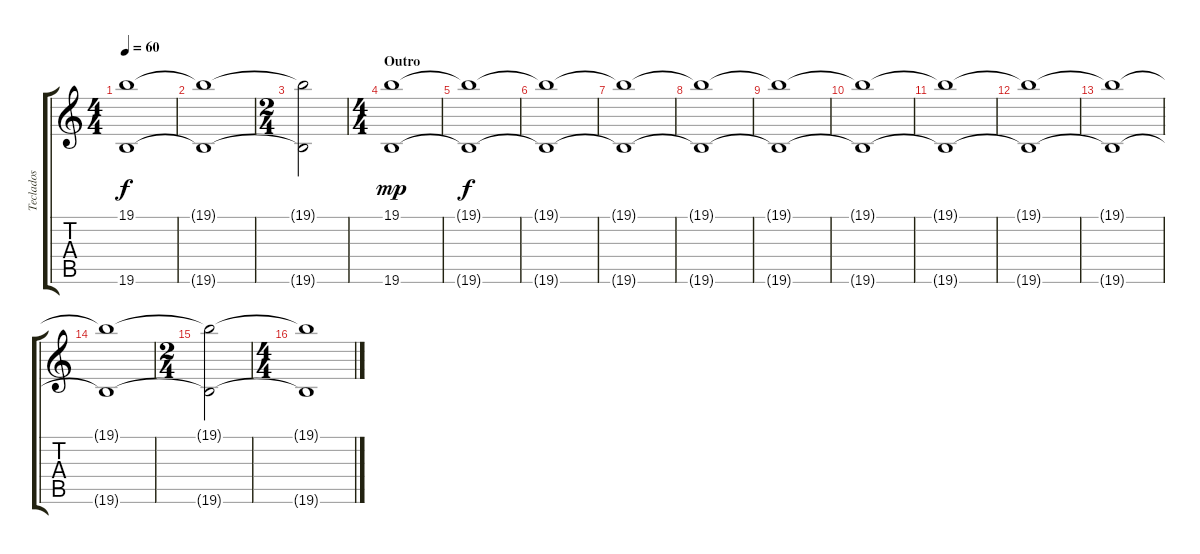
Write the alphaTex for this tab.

\track ("Teclados" "Teclados") {instrument pad2warm}
\staff {score tabs}
\tuning (E4 B3 G3 D3 A2 E2) {hide}
\ts (4 4)
\tempo 60
\clef g2
\ks c
(19.1{t} 19.6{t}).1{dy f} |
(19.1{t} 19.6{t}).1 |
\ts (2 4)
(19.1{t} 19.6{t}).2 |
\ts (4 4)
\section ("" "Outro")
(19.1 19.6).1{dy mp} |
(19.1{t} 19.6{t}).1{dy f} |
(19.1{t} 19.6{t}).1 |
(19.1{t} 19.6{t}).1 |
(19.1{t} 19.6{t}).1 |
(19.1{t} 19.6{t}).1 |
(19.1{t} 19.6{t}).1 |
(19.1{t} 19.6{t}).1 |
(19.1{t} 19.6{t}).1 |
(19.1{t} 19.6{t}).1 |
(19.1{t} 19.6{t}).1 |
\ts (2 4)
(19.1{t} 19.6{t}).2 |
\ts (4 4)
(19.1{t} 19.6{t}).1
